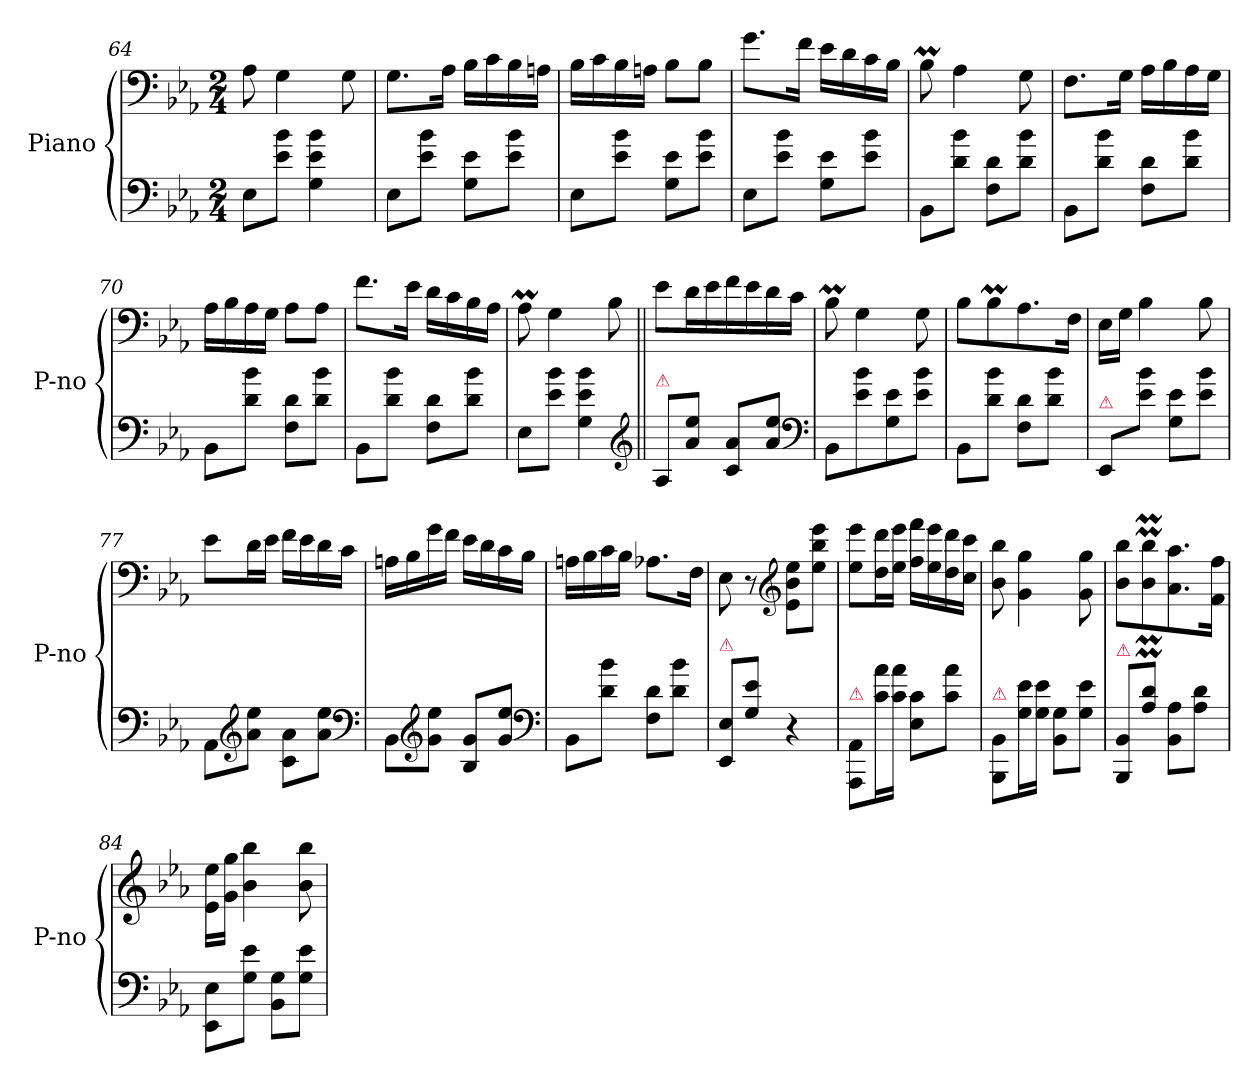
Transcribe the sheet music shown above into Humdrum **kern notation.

**kern	**kern
*part1	*part1
*staff2	*staff1
*I"Piano	*
*I'P-no	*
*clefF4	*clefF4
*k[b-e-a-]	*k[b-e-a-]
*M2/4	*M2/4
=64	=64
8E-\L	8A-\
8e-\ 8b-\J	4G\
4G\ 4e-\ 4b-\	.
.	8G\
=65	=65
8E-\L	8.G\L
8e-\ 8b-\J	.
.	16A-\Jk
8G\ 8e-\L	16B-\LL
.	16c\
8e-\ 8b-\J	16B-\
.	16An\JJ
=66	=66
8E-\L	16B-\LL
.	16c\
8e-\ 8b-\J	16B-\
.	16An\JJ
8G\ 8e-\L	8B-\L
8e-\ 8b-\J	8B-\J
=67	=67
8E-\L	8.g\L
8e-\ 8b-\J	.
.	16f\Jk
8G\ 8e-\L	16e-\LL
.	16d\
8e-\ 8b-\J	16c\
.	16B-\JJ
=68	=68
8BB-\L	8B-M\
8d\ 8b-\J	4A-\
8F\ 8d\L	.
8d\ 8b-\J	8G\
=69	=69
8BB-\L	8.F\L
8d\ 8b-\J	.
.	16G\Jk
8F\ 8d\L	16A-\LL
.	16B-\
8d\ 8b-\J	16A-\
.	16G\JJ
=70	=70
8BB-\L	16A-\LL
.	16B-\
8d\ 8b-\J	16A-\
.	16G\JJ
8F\ 8d\L	8A-\L
8d\ 8b-\J	8A-\J
=71	=71
8BB-\L	8.f\L
8d\ 8b-\J	.
.	16e-\Jk
8F\ 8d\L	16d\LL
.	16c\
8d\ 8b-\J	16B-\
.	16A-\JJ
=72	=72
8E-\L	8A-M\
8e-\ 8b-\J	4G\
4G\ 4e-\ 4b-\	.
.	8B-\
*clefG2	*
=73||	=73||
!LO:TX:a:color=crimson:t=⚠	!
8A-/L	8e-\L
8a-\ 8ee-\J	16d\L
.	16e-\
8c/ 8a-/L	16f\
.	16e-\
8a-/ 8ee-/J	16d\
.	16c\JJ
*clefF4	*
=74	=74
8BB-\L	8B-M\
8e-\ 8b-\	4G\
8G\ 8e-\	.
8e-\ 8b-\J	8G\
=75	=75
8BB-\L	8B-\L
8d\ 8b-\J	8B-M\
8F\ 8d\L	8.A-\
8d\ 8b-\J	.
.	16F\Jk
=76	=76
!LO:TX:a:color=crimson:t=⚠	!
8EE-/L	16E-\LL
.	16G\JJ
8e-\ 8b-\J	4B-\
8G\ 8e-\L	.
8e-\ 8b-\J	8B-\
=77	=77
8AA-\L	8e-\L
*clefG2	*
8a-\ 8ee-\J	16d\L
.	16e-\JJ
8c\ 8a-\L	16f\LL
.	16e-\
8a-\ 8ee-\J	16d\
.	16c\JJ
*clefF4	*
=78	=78
8BB-\L	16An\LL
.	16B-\
*clefG2	*
8g\ 8ee-\J	16g\
.	16f\JJ
8B-/ 8g/L	16e-\LL
.	16d\
8g/ 8ee-/J	16c\
.	16B-\JJ
*clefF4	*
=79	=79
8BB-\L	16An\LL
.	16B-\
8d\ 8b-\J	16c\
.	16B-\JJ
8F\ 8d\L	8.A-X\L
8d\ 8b-\J	.
.	16F\Jk
=80	=80
!LO:TX:a:color=crimson:t=⚠	!
8EE-/ 8E-/L	8E-\
8G\ 8e-\J	8r
*	*clefG2
4r	8e-\ 8b-\ 8ee-\L
.	8ee-\ 8bb-\ 8eee-\J
=81	=81
!LO:TX:a:color=crimson:t=⚠	!
8AAA-/ 8AA-/L	8ee-\ 8eee-\L
16c\ 16a-\L	16dd\ 16ddd\L
16c\ 16a-\JJ	16ee-\ 16eee-\JJ
8E-\ 8c\L	16ff\ 16fff\LL
.	16ee-\ 16eee-\
8c\ 8a-\J	16dd\ 16ddd\
.	16cc\ 16ccc\JJ
=82	=82
!LO:TX:a:color=crimson:t=⚠	!
8BBB-/ 8BB-/L	8b-\ 8bb-\
16G\ 16e-\L	4g\ 4gg\
16G\ 16e-\JJ	.
8BB-\ 8G\L	.
8G\ 8e-\J	8g\ 8gg\
=83	=83
!LO:TX:a:color=crimson:t=⚠	!
8BBB-/ 8BB-/L	8b-\ 8bb-\L
8A-\ 8d\J	8b-M\ 8bb-M\
8BB-\ 8A-\L	8.a-\ 8.aa-\
8A-\ 8d\J	.
.	16f\ 16ff\Jk
=84	=84
8EE-\ 8E-\L	16e-\ 16ee-\LL
.	16g\ 16gg\JJ
8G\ 8e-\J	4b-\ 4bb-\
8BB-\ 8G\L	.
8G\ 8e-\J	8b-\ 8bb-\
=	=
*-	*-
